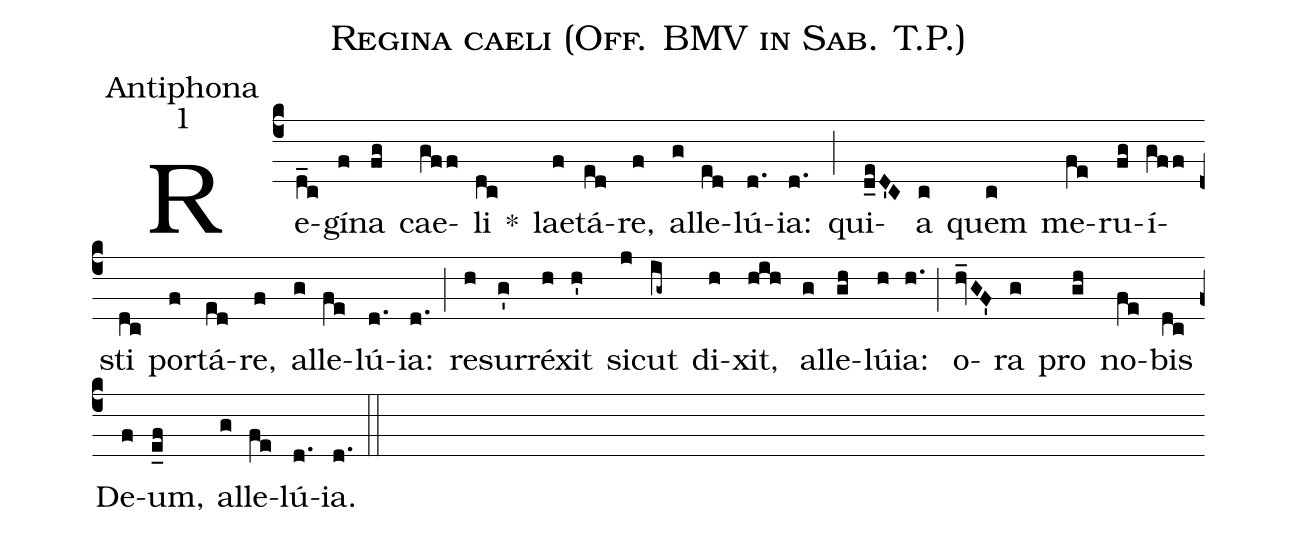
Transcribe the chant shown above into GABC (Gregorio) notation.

name:Regina caeli (Off. BMV in Sab. T.P.);
office-part:Antiphona;
mode:1;
%%
(c4)Re(d_c)gí(f)na(fg) cae(gff)li(dc) *() lae(f)tá(ed)re,(f) al(g)le(ed)lú(d.)ia:(d.) (;)
qui(d_eD'C)a(c) quem(c) me(fe)ru(fg)í(gff)sti(dc) por(f)tá(ed)re,(f) al(g)le(fe)lú(d.)ia:(d.) (;)
re(h)sur(g')ré(h)xit(h') si(j)cut(ig~) di(h)xit,(hih) al(g)le(gh)lú(h)ia:(h.) (;)
o(hv_GF')ra(g) pro(gh) no(fe)bis(dc) De(f)um,(e_f) al(g)le(fe)lú(d.)ia.(d.) (::)
